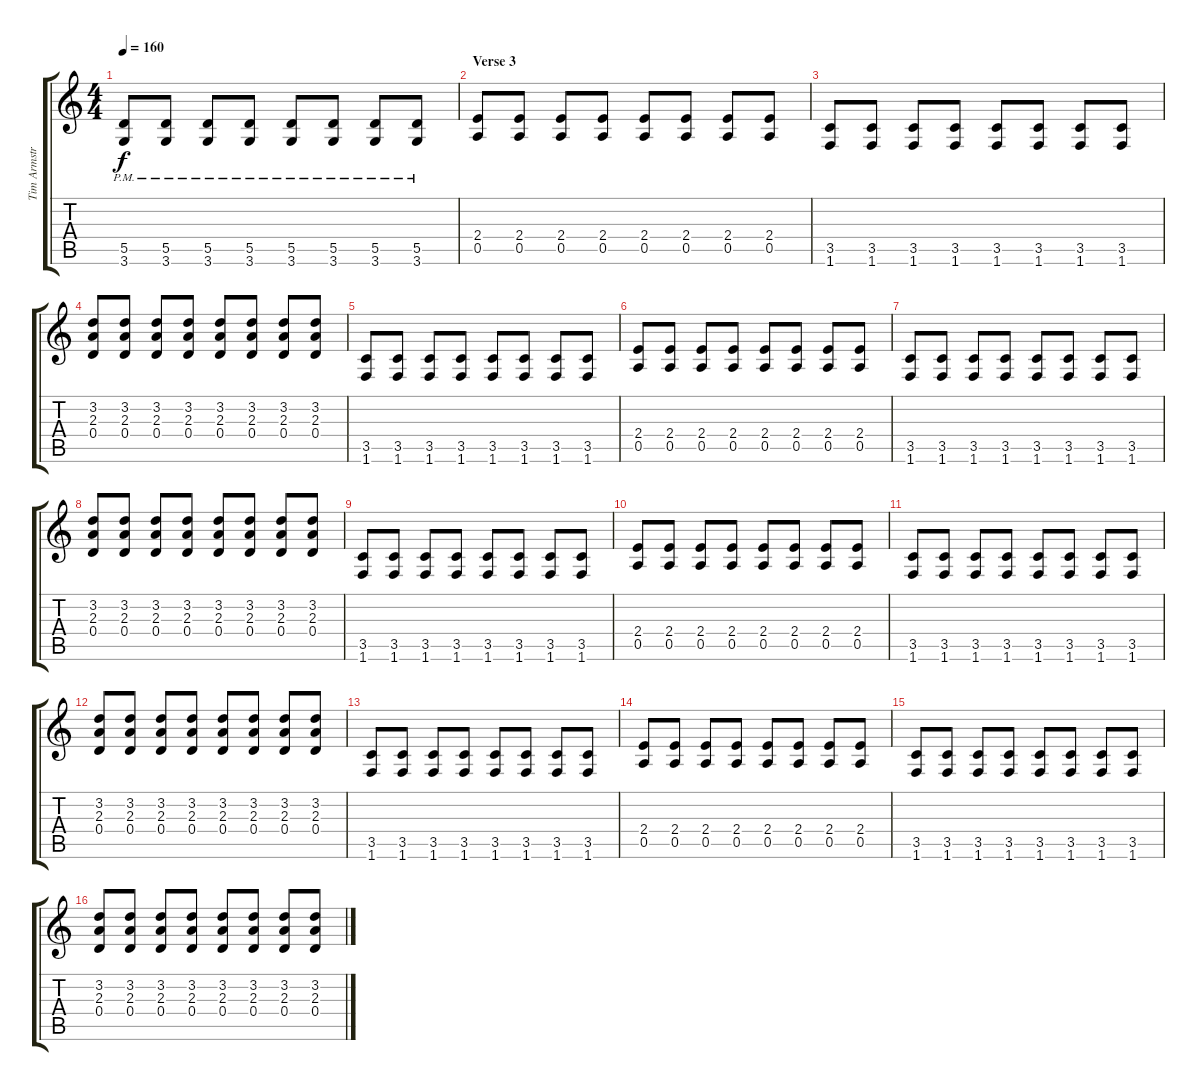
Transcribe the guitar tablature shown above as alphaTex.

\track ("Tim Armstrong" "Tim Armstr") {instrument overdrivenguitar}
\staff {score tabs}
\tuning (E4 B3 G3 D3 A2 E2) {hide}
\ts (4 4)
\tempo 160
\clef g2
\ks c
(5.5{pm} 3.6{pm}).8{dy f} (5.5{pm} 3.6{pm}).8 (5.5{pm} 3.6{pm}).8 (5.5{pm} 3.6{pm}).8 (5.5{pm} 3.6{pm}).8 (5.5{pm} 3.6{pm}).8 (5.5{pm} 3.6{pm}).8 (5.5{pm} 3.6{pm}).8 |
\section ("" "Verse 3")
(2.4 0.5).8 (2.4 0.5).8 (2.4 0.5).8 (2.4 0.5).8 (2.4 0.5).8 (2.4 0.5).8 (2.4 0.5).8 (2.4 0.5).8 |
(3.5 1.6).8 (3.5 1.6).8 (3.5 1.6).8 (3.5 1.6).8 (3.5 1.6).8 (3.5 1.6).8 (3.5 1.6).8 (3.5 1.6).8 |
(3.2 2.3 0.4).8 (3.2 2.3 0.4).8 (3.2 2.3 0.4).8 (3.2 2.3 0.4).8 (3.2 2.3 0.4).8 (3.2 2.3 0.4).8 (3.2 2.3 0.4).8 (3.2 2.3 0.4).8 |
(3.5 1.6).8 (3.5 1.6).8 (3.5 1.6).8 (3.5 1.6).8 (3.5 1.6).8 (3.5 1.6).8 (3.5 1.6).8 (3.5 1.6).8 |
(2.4 0.5).8 (2.4 0.5).8 (2.4 0.5).8 (2.4 0.5).8 (2.4 0.5).8 (2.4 0.5).8 (2.4 0.5).8 (2.4 0.5).8 |
(3.5 1.6).8 (3.5 1.6).8 (3.5 1.6).8 (3.5 1.6).8 (3.5 1.6).8 (3.5 1.6).8 (3.5 1.6).8 (3.5 1.6).8 |
(3.2 2.3 0.4).8 (3.2 2.3 0.4).8 (3.2 2.3 0.4).8 (3.2 2.3 0.4).8 (3.2 2.3 0.4).8 (3.2 2.3 0.4).8 (3.2 2.3 0.4).8 (3.2 2.3 0.4).8 |
(3.5 1.6).8 (3.5 1.6).8 (3.5 1.6).8 (3.5 1.6).8 (3.5 1.6).8 (3.5 1.6).8 (3.5 1.6).8 (3.5 1.6).8 |
(2.4 0.5).8 (2.4 0.5).8 (2.4 0.5).8 (2.4 0.5).8 (2.4 0.5).8 (2.4 0.5).8 (2.4 0.5).8 (2.4 0.5).8 |
(3.5 1.6).8 (3.5 1.6).8 (3.5 1.6).8 (3.5 1.6).8 (3.5 1.6).8 (3.5 1.6).8 (3.5 1.6).8 (3.5 1.6).8 |
(3.2 2.3 0.4).8 (3.2 2.3 0.4).8 (3.2 2.3 0.4).8 (3.2 2.3 0.4).8 (3.2 2.3 0.4).8 (3.2 2.3 0.4).8 (3.2 2.3 0.4).8 (3.2 2.3 0.4).8 |
(3.5 1.6).8 (3.5 1.6).8 (3.5 1.6).8 (3.5 1.6).8 (3.5 1.6).8 (3.5 1.6).8 (3.5 1.6).8 (3.5 1.6).8 |
(2.4 0.5).8 (2.4 0.5).8 (2.4 0.5).8 (2.4 0.5).8 (2.4 0.5).8 (2.4 0.5).8 (2.4 0.5).8 (2.4 0.5).8 |
(3.5 1.6).8 (3.5 1.6).8 (3.5 1.6).8 (3.5 1.6).8 (3.5 1.6).8 (3.5 1.6).8 (3.5 1.6).8 (3.5 1.6).8 |
(3.2 2.3 0.4).8 (3.2 2.3 0.4).8 (3.2 2.3 0.4).8 (3.2 2.3 0.4).8 (3.2 2.3 0.4).8 (3.2 2.3 0.4).8 (3.2 2.3 0.4).8 (3.2 2.3 0.4).8
